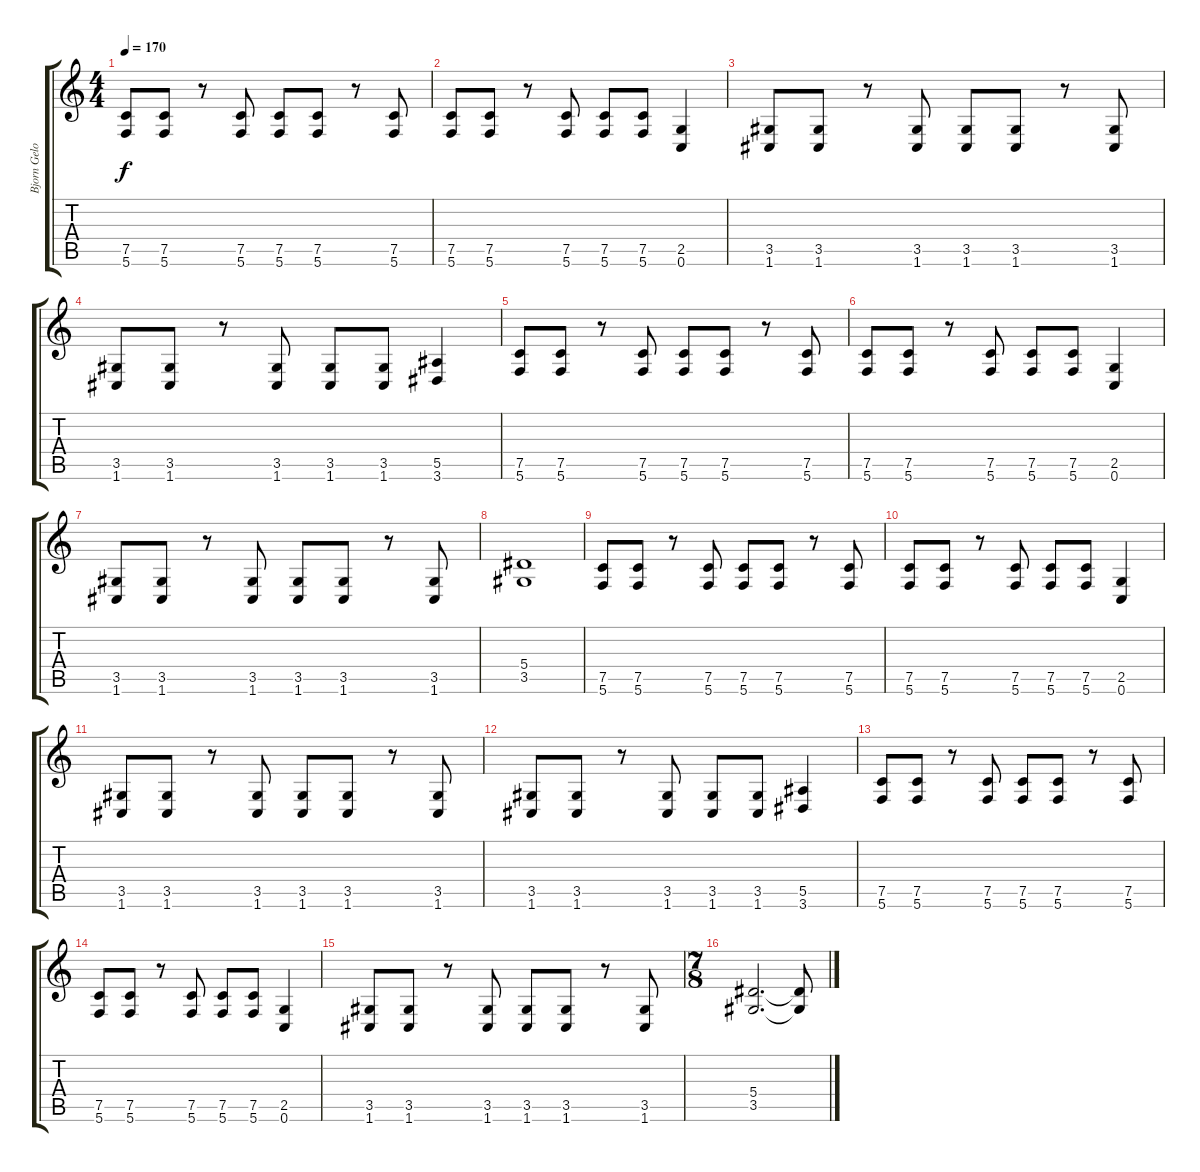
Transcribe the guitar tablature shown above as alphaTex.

\track ("Bjorn Gelotte" "Bjorn Gelo") {instrument distortionguitar}
\staff {score tabs}
\tuning (C4 G3 Eb3 Bb2 F2 C2) {hide}
\ts (4 4)
\tempo 170
\clef g2
\ks c
(7.5 5.6).8{dy f} (7.5 5.6).8 r.8 (7.5 5.6).8 (7.5 5.6).8 (7.5 5.6).8 r.8 (7.5 5.6).8 |
(7.5 5.6).8 (7.5 5.6).8 r.8 (7.5 5.6).8 (7.5 5.6).8 (7.5 5.6).8 (2.5 0.6).4 |
(3.5 1.6).8 (3.5 1.6).8 r.8 (3.5 1.6).8 (3.5 1.6).8 (3.5 1.6).8 r.8 (3.5 1.6).8 |
(3.5 1.6).8 (3.5 1.6).8 r.8 (3.5 1.6).8 (3.5 1.6).8 (3.5 1.6).8 (5.5 3.6).4 |
(7.5 5.6).8 (7.5 5.6).8 r.8 (7.5 5.6).8 (7.5 5.6).8 (7.5 5.6).8 r.8 (7.5 5.6).8 |
(7.5 5.6).8 (7.5 5.6).8 r.8 (7.5 5.6).8 (7.5 5.6).8 (7.5 5.6).8 (2.5 0.6).4 |
(3.5 1.6).8 (3.5 1.6).8 r.8 (3.5 1.6).8 (3.5 1.6).8 (3.5 1.6).8 r.8 (3.5 1.6).8 |
(5.4 3.5).1 |
(7.5 5.6).8 (7.5 5.6).8 r.8 (7.5 5.6).8 (7.5 5.6).8 (7.5 5.6).8 r.8 (7.5 5.6).8 |
(7.5 5.6).8 (7.5 5.6).8 r.8 (7.5 5.6).8 (7.5 5.6).8 (7.5 5.6).8 (2.5 0.6).4 |
(3.5 1.6).8 (3.5 1.6).8 r.8 (3.5 1.6).8 (3.5 1.6).8 (3.5 1.6).8 r.8 (3.5 1.6).8 |
(3.5 1.6).8 (3.5 1.6).8 r.8 (3.5 1.6).8 (3.5 1.6).8 (3.5 1.6).8 (5.5 3.6).4 |
(7.5 5.6).8 (7.5 5.6).8 r.8 (7.5 5.6).8 (7.5 5.6).8 (7.5 5.6).8 r.8 (7.5 5.6).8 |
(7.5 5.6).8 (7.5 5.6).8 r.8 (7.5 5.6).8 (7.5 5.6).8 (7.5 5.6).8 (2.5 0.6).4 |
(3.5 1.6).8 (3.5 1.6).8 r.8 (3.5 1.6).8 (3.5 1.6).8 (3.5 1.6).8 r.8 (3.5 1.6).8 |
\ts (7 8)
(5.4 3.5).2{d} (5.4{t} 3.5{t}).8
